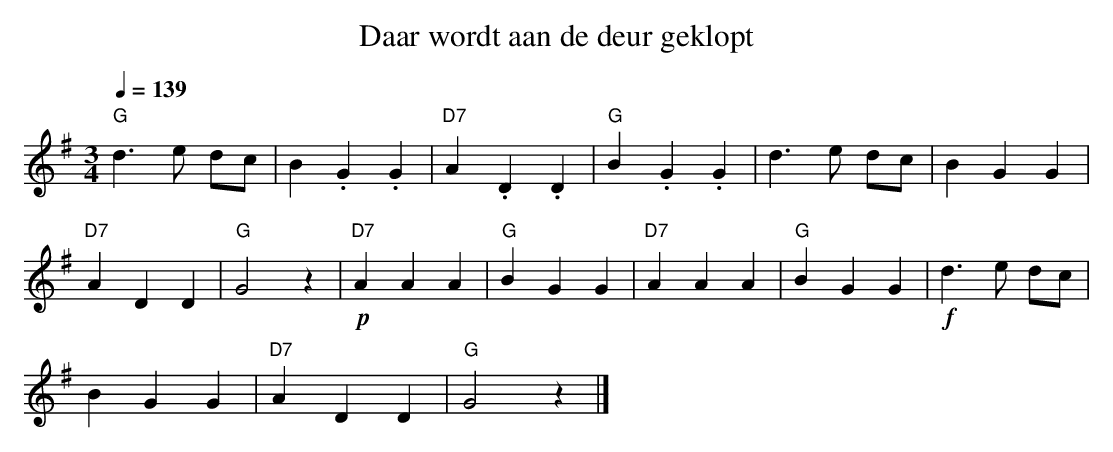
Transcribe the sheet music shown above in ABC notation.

X:1
T:Daar wordt aan de deur geklopt
Q:1/4=139
M:3/4
L:1/8
K:G
"G"d3 e dc | B2 .G2 .G2 | "D7"A2- .D2 .D2 | "G"B2- .G2 .G2 | d3 e dc | B2 G2 G2 |
"D7"A2 D2 D2 | "G"G4 z2 | +p+"D7"A2 A2 A2 | "G"B2 G2 G2 | "D7"A2 A2 A2 | "G"B2 G2 G2 | +f+d3 e dc |
B2 G2 G2 | "D7"A2- D2 D2 | "G"G4 z2 |]
